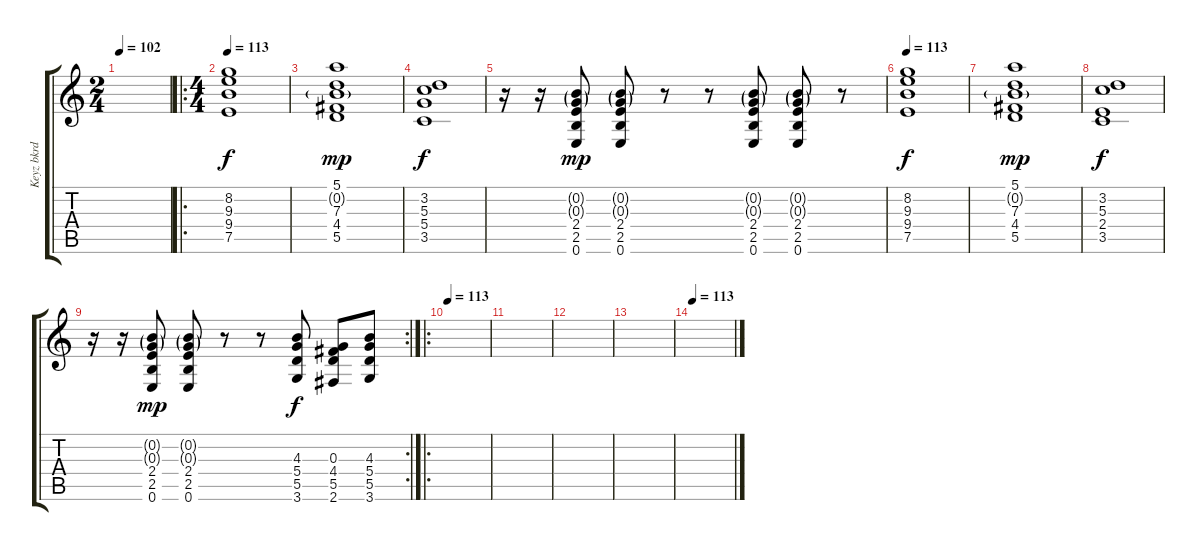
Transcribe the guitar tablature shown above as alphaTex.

\track ("Keyz bkrd" "Keyz bkrd") {instrument overdrivenguitar}
\staff {score tabs}
\tuning (E4 B3 G3 D3 A2 E2) {hide}
\ts (2 4)
\tempo 102
\clef g2
\ks c
|
\ro
\ts (4 4)
\tempo 113
(8.2 9.3 9.4 7.5).1{volume 12 instrument pad8sweep} |
(5.1 0.2{g} 7.3 4.4 5.5).1{dy mp} |
(3.2 5.3 5.4 3.5).1{dy f} |
r.16 r.16 (0.2{g} 0.3{g} 2.4 2.5 0.6).8{dy mp} (0.2{g} 0.3{g} 2.4 2.5 0.6).8 r.8 r.8 (0.2{g} 0.3{g} 2.4 2.5 0.6).8 (0.2{g} 0.3{g} 2.4 2.5 0.6).8 r.8 |
\tempo 113
(8.2 9.3 9.4 7.5).1{dy f} |
(5.1 0.2{g} 7.3 4.4 5.5).1{dy mp} |
(3.2 5.3 2.4 3.5).1{dy f} |
\rc 2
r.16 r.16 (0.2{g} 0.3{g} 2.4 2.5 0.6).8{dy mp} (0.2{g} 0.3{g} 2.4 2.5 0.6).8 r.8 r.8 (4.3 5.4 5.5 3.6).8{dy f} (0.3 4.4 5.5 2.6).8 (4.3 5.4 5.5 3.6).8 |
\ro
\tempo 113
|
|
|
|
\tempo 113
